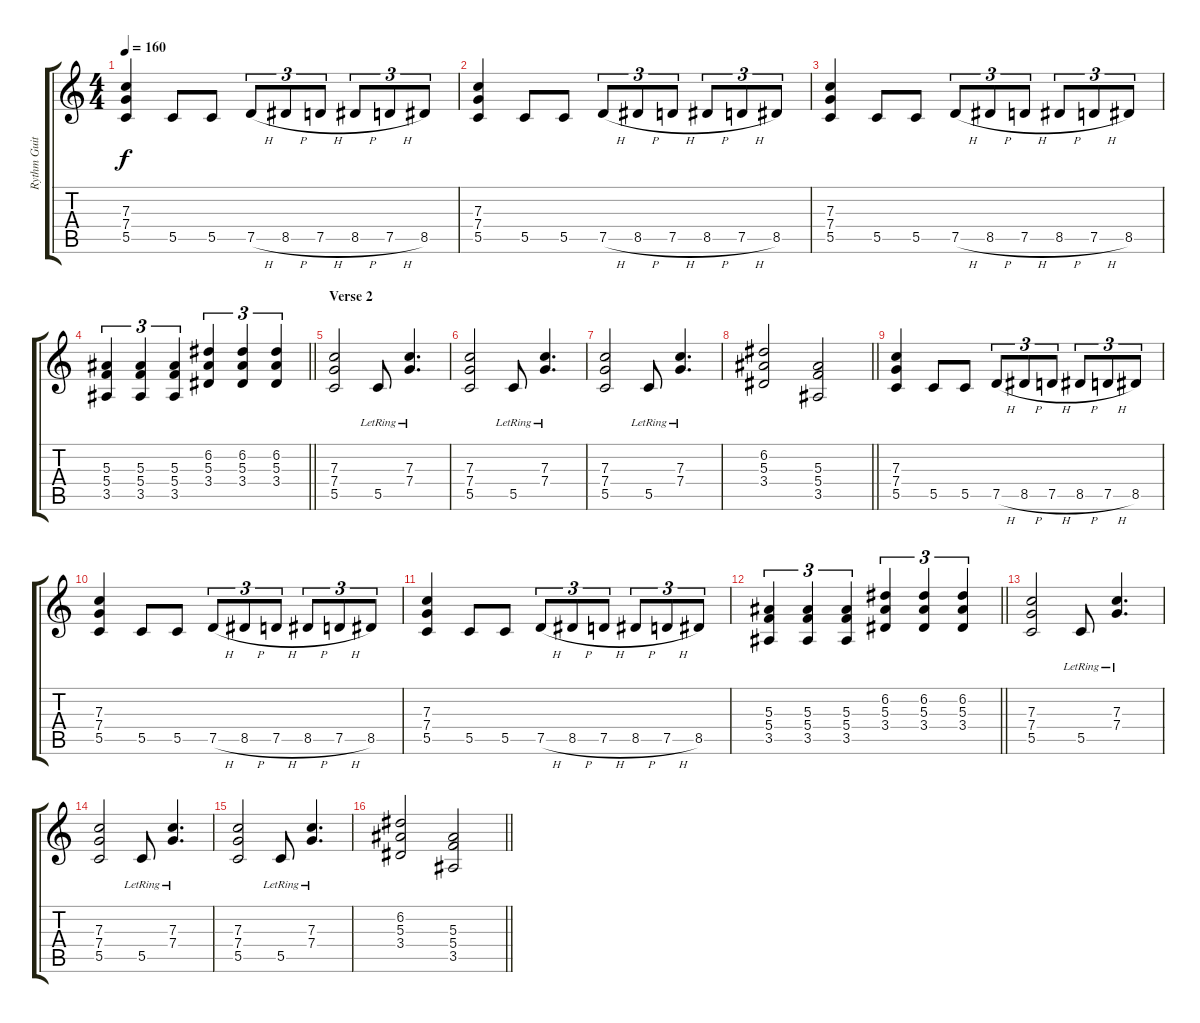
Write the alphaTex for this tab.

\track ("Rythm Guitar" "Rythm Guit") {instrument distortionguitar}
\staff {score tabs}
\tuning (D4 A3 F3 C3 G2 D2) {hide}
\ts (4 4)
\tempo 160
\clef g2
\ks c
(7.3 7.4 5.5).4{dy f} 5.5.8 5.5.8 7.5{h}.8{tu (3 2)} 8.5{h}.8{tu (3 2)} 7.5{h}.8{tu (3 2)} 8.5{h}.8{tu (3 2)} 7.5{h}.8{tu (3 2)} 8.5.8{tu (3 2)} |
(7.3 7.4 5.5).4 5.5.8 5.5.8 7.5{h}.8{tu (3 2)} 8.5{h}.8{tu (3 2)} 7.5{h}.8{tu (3 2)} 8.5{h}.8{tu (3 2)} 7.5{h}.8{tu (3 2)} 8.5.8{tu (3 2)} |
(7.3 7.4 5.5).4 5.5.8 5.5.8 7.5{h}.8{tu (3 2)} 8.5{h}.8{tu (3 2)} 7.5{h}.8{tu (3 2)} 8.5{h}.8{tu (3 2)} 7.5{h}.8{tu (3 2)} 8.5.8{tu (3 2)} |
\barLineRight lightlight
(5.3 5.4 3.5).4{tu (3 2)} (5.3 5.4 3.5).4{tu (3 2)} (5.3 5.4 3.5).4{tu (3 2)} (6.2 5.3 3.4).4{tu (3 2)} (6.2 5.3 3.4).4{tu (3 2)} (6.2 5.3 3.4).4{tu (3 2)} |
\section ("" "Verse 2")
(7.3 7.4 5.5).2 5.5{lr}.8 (7.3 7.4{lr}).4{d} |
(7.3 7.4 5.5).2 5.5{lr}.8 (7.3 7.4{lr}).4{d} |
(7.3 7.4 5.5).2 5.5{lr}.8 (7.3 7.4{lr}).4{d} |
\barLineRight lightlight
(6.2 5.3 3.4).2 (5.3 5.4 3.5).2 |
(7.3 7.4 5.5).4 5.5.8 5.5.8 7.5{h}.8{tu (3 2)} 8.5{h}.8{tu (3 2)} 7.5{h}.8{tu (3 2)} 8.5{h}.8{tu (3 2)} 7.5{h}.8{tu (3 2)} 8.5.8{tu (3 2)} |
(7.3 7.4 5.5).4 5.5.8 5.5.8 7.5{h}.8{tu (3 2)} 8.5{h}.8{tu (3 2)} 7.5{h}.8{tu (3 2)} 8.5{h}.8{tu (3 2)} 7.5{h}.8{tu (3 2)} 8.5.8{tu (3 2)} |
(7.3 7.4 5.5).4 5.5.8 5.5.8 7.5{h}.8{tu (3 2)} 8.5{h}.8{tu (3 2)} 7.5{h}.8{tu (3 2)} 8.5{h}.8{tu (3 2)} 7.5{h}.8{tu (3 2)} 8.5.8{tu (3 2)} |
\barLineRight lightlight
(5.3 5.4 3.5).4{tu (3 2)} (5.3 5.4 3.5).4{tu (3 2)} (5.3 5.4 3.5).4{tu (3 2)} (6.2 5.3 3.4).4{tu (3 2)} (6.2 5.3 3.4).4{tu (3 2)} (6.2 5.3 3.4).4{tu (3 2)} |
(7.3 7.4 5.5).2 5.5{lr}.8 (7.3 7.4{lr}).4{d} |
(7.3 7.4 5.5).2 5.5{lr}.8 (7.3 7.4{lr}).4{d} |
(7.3 7.4 5.5).2 5.5{lr}.8 (7.3 7.4{lr}).4{d} |
\barLineRight lightlight
(6.2 5.3 3.4).2 (5.3 5.4 3.5).2
